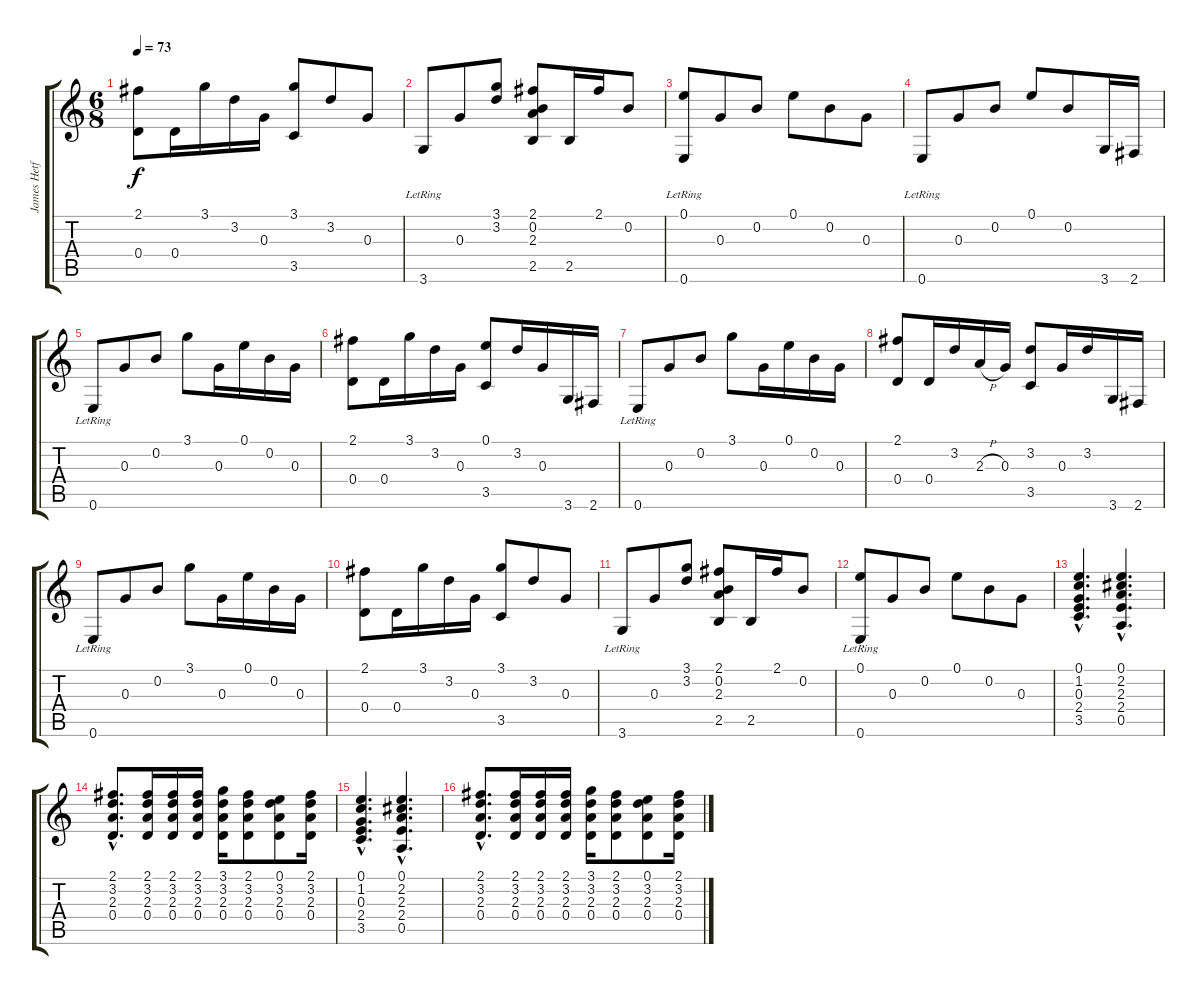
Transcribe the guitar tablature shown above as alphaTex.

\track ("James Hetfield (clean)" "James Hetf") {instrument electricguitarclean}
\staff {score tabs}
\tuning (E4 B3 G3 D3 A2 E2) {hide}
\ts (6 8)
\tempo 73
\clef g2
\ks c
(2.1 0.4).8{dy f} 0.4.16 3.1.16 3.2.16 0.3.16 (3.1 3.5).8 3.2.8 0.3.8 |
3.6{lr}.8 0.3.8 (3.1 3.2).8 (2.1 0.2 2.3 2.5).8 2.5.16 2.1.16 0.2.8 |
(0.1 0.6{lr}).8 0.3.8 0.2.8 0.1.8 0.2.8 0.3.8 |
0.6{lr}.8 0.3.8 0.2.8 0.1.8 0.2.8 3.6.16 2.6.16 |
0.6{lr}.8 0.3.8 0.2.8 3.1.8 0.3.16 0.1.16 0.2.16 0.3.16 |
(2.1 0.4).8 0.4.16 3.1.16 3.2.16 0.3.16 (0.1 3.5).8 3.2.16 0.3.16 3.6.16 2.6.16 |
0.6{lr}.8 0.3.8 0.2.8 3.1.8 0.3.16 0.1.16 0.2.16 0.3.16 |
(2.1 0.4).8 0.4.16 3.2.16 2.3{h}.16 0.3.16 (3.2 3.5).8 0.3.16 3.2.16 3.6.16 2.6.16 |
0.6{lr}.8 0.3.8 0.2.8 3.1.8 0.3.16 0.1.16 0.2.16 0.3.16 |
(2.1 0.4).8 0.4.16 3.1.16 3.2.16 0.3.16 (3.1 3.5).8 3.2.8 0.3.8 |
3.6{lr}.8 0.3.8 (3.1 3.2).8 (2.1 0.2 2.3 2.5).8 2.5.16 2.1.16 0.2.8 |
(0.1 0.6{lr}).8 0.3.8 0.2.8 0.1.8 0.2.8 0.3.8 |
(0.1{hac} 1.2{hac} 0.3{hac} 2.4{hac} 3.5{hac}).4{d} (0.1{hac} 2.2{hac} 2.3{hac} 2.4{hac} 0.5{hac}).4{d} |
(2.1{hac} 3.2{hac} 2.3{hac} 0.4{hac}).8{d} (2.1 3.2 2.3 0.4).16 (2.1 3.2 2.3 0.4).16 (2.1 3.2 2.3 0.4).16 (3.1 3.2 2.3 0.4).16 (2.1 3.2 2.3 0.4).8 (0.1 3.2 2.3 0.4).8 (2.1 3.2 2.3 0.4).16 |
(0.1{hac} 1.2{hac} 0.3{hac} 2.4{hac} 3.5{hac}).4{d} (0.1{hac} 2.2{hac} 2.3{hac} 2.4{hac} 0.5{hac}).4{d} |
(2.1{hac} 3.2{hac} 2.3{hac} 0.4{hac}).8{d} (2.1 3.2 2.3 0.4).16 (2.1 3.2 2.3 0.4).16 (2.1 3.2 2.3 0.4).16 (3.1 3.2 2.3 0.4).16 (2.1 3.2 2.3 0.4).8 (0.1 3.2 2.3 0.4).8 (2.1 3.2 2.3 0.4).16
